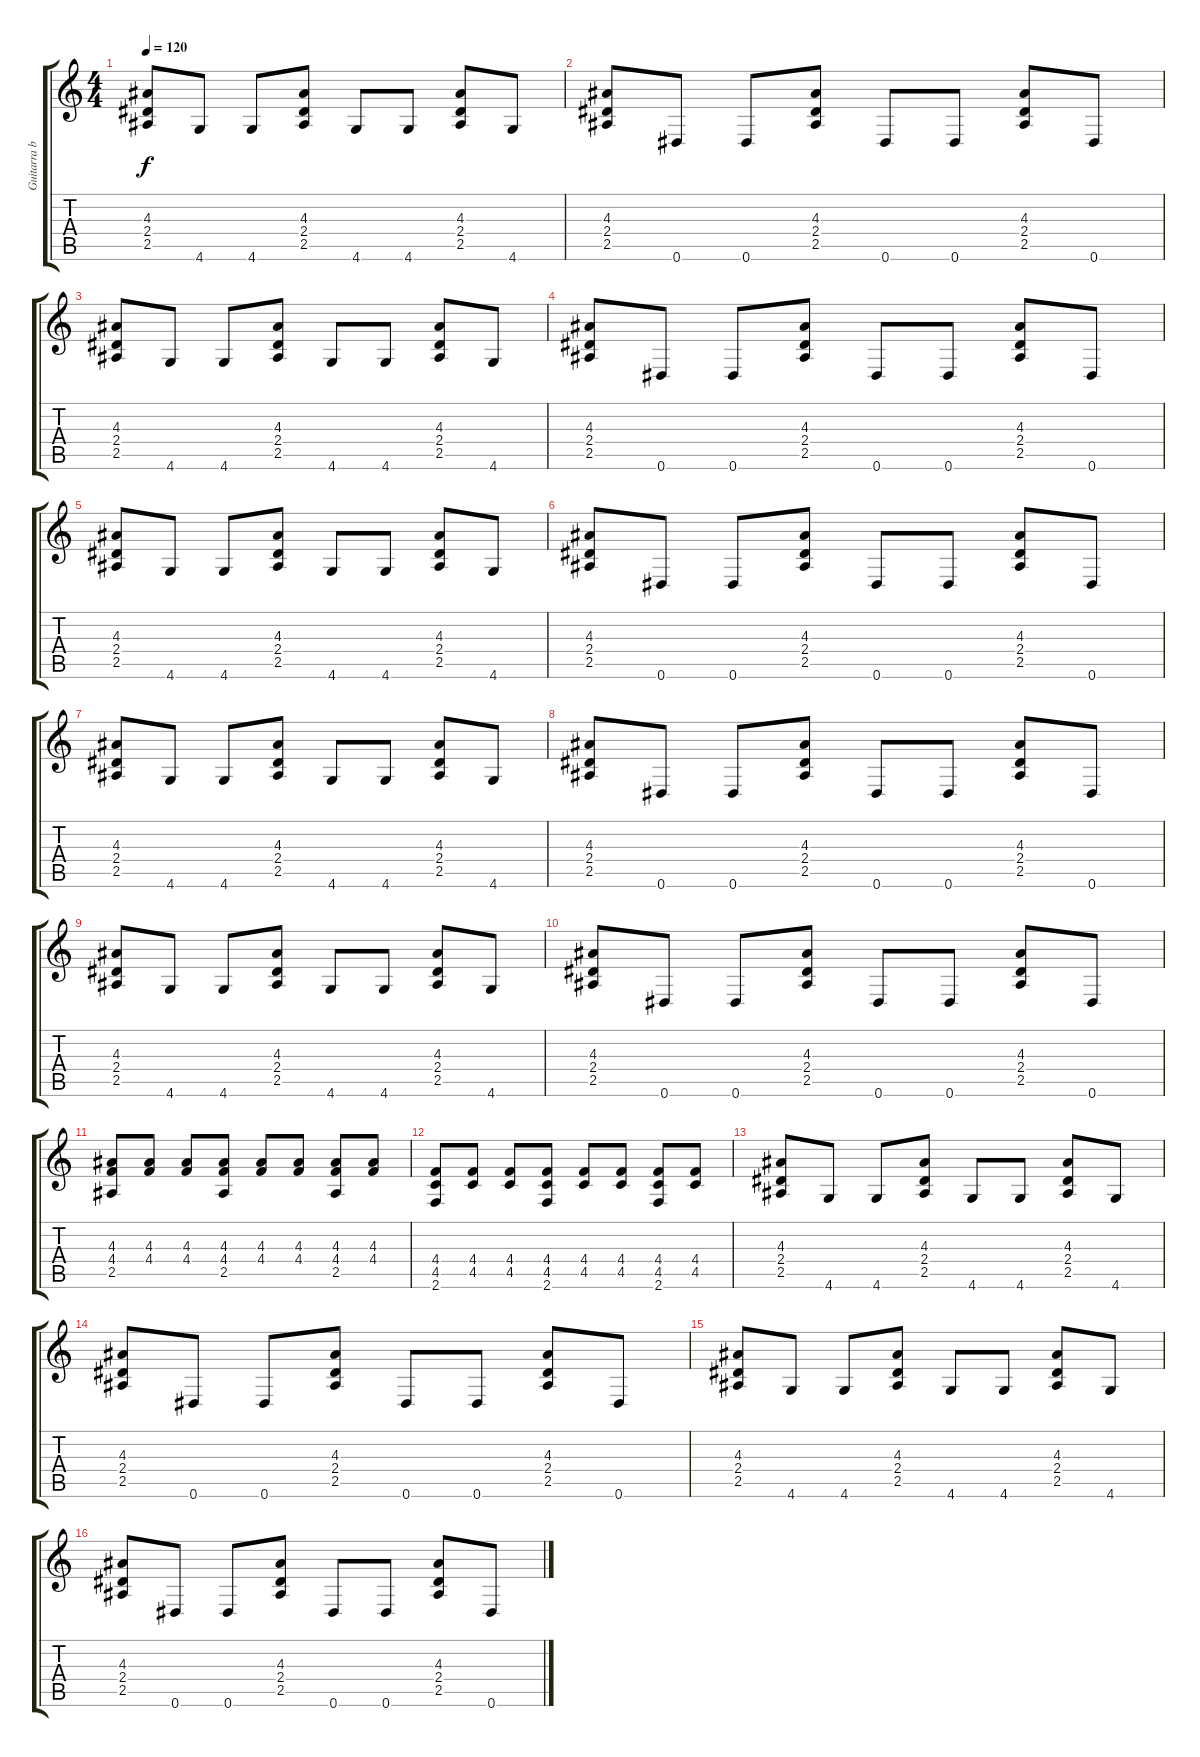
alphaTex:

\track ("Guitarra base" "Guitarra b") {instrument acousticguitarnylon}
\staff {score tabs}
\tuning (Eb4 Bb3 Gb3 Db3 Ab2 Eb2) {hide}
\ts (4 4)
\tempo 120
\clef g2
\ks c
(4.3 2.4 2.5).8{dy f instrument acousticguitarnylon} 4.6.8 4.6.8 (4.3 2.4 2.5).8 4.6.8 4.6.8 (4.3 2.4 2.5).8 4.6.8 |
(4.3 2.4 2.5).8 0.6.8 0.6.8 (4.3 2.4 2.5).8 0.6.8 0.6.8 (4.3 2.4 2.5).8 0.6.8 |
(4.3 2.4 2.5).8 4.6.8 4.6.8 (4.3 2.4 2.5).8 4.6.8 4.6.8 (4.3 2.4 2.5).8 4.6.8 |
(4.3 2.4 2.5).8 0.6.8 0.6.8 (4.3 2.4 2.5).8 0.6.8 0.6.8 (4.3 2.4 2.5).8 0.6.8 |
(4.3 2.4 2.5).8 4.6.8 4.6.8 (4.3 2.4 2.5).8 4.6.8 4.6.8 (4.3 2.4 2.5).8 4.6.8 |
(4.3 2.4 2.5).8 0.6.8 0.6.8 (4.3 2.4 2.5).8 0.6.8 0.6.8 (4.3 2.4 2.5).8 0.6.8 |
(4.3 2.4 2.5).8 4.6.8 4.6.8 (4.3 2.4 2.5).8 4.6.8 4.6.8 (4.3 2.4 2.5).8 4.6.8 |
(4.3 2.4 2.5).8 0.6.8 0.6.8 (4.3 2.4 2.5).8 0.6.8 0.6.8 (4.3 2.4 2.5).8 0.6.8 |
(4.3 2.4 2.5).8 4.6.8 4.6.8 (4.3 2.4 2.5).8 4.6.8 4.6.8 (4.3 2.4 2.5).8 4.6.8 |
(4.3 2.4 2.5).8 0.6.8 0.6.8 (4.3 2.4 2.5).8 0.6.8 0.6.8 (4.3 2.4 2.5).8 0.6.8 |
(4.3 4.4 2.5).8 (4.3 4.4).8 (4.3 4.4).8 (4.3 4.4 2.5).8 (4.3 4.4).8 (4.3 4.4).8 (4.3 4.4 2.5).8 (4.3 4.4).8 |
(4.4 4.5 2.6).8 (4.4 4.5).8 (4.4 4.5).8 (4.4 4.5 2.6).8 (4.4 4.5).8 (4.4 4.5).8 (4.4 4.5 2.6).8 (4.4 4.5).8 |
(4.3 2.4 2.5).8 4.6.8 4.6.8 (4.3 2.4 2.5).8 4.6.8 4.6.8 (4.3 2.4 2.5).8 4.6.8 |
(4.3 2.4 2.5).8 0.6.8 0.6.8 (4.3 2.4 2.5).8 0.6.8 0.6.8 (4.3 2.4 2.5).8 0.6.8 |
(4.3 2.4 2.5).8 4.6.8 4.6.8 (4.3 2.4 2.5).8 4.6.8 4.6.8 (4.3 2.4 2.5).8 4.6.8 |
(4.3 2.4 2.5).8 0.6.8 0.6.8 (4.3 2.4 2.5).8 0.6.8 0.6.8 (4.3 2.4 2.5).8 0.6.8
